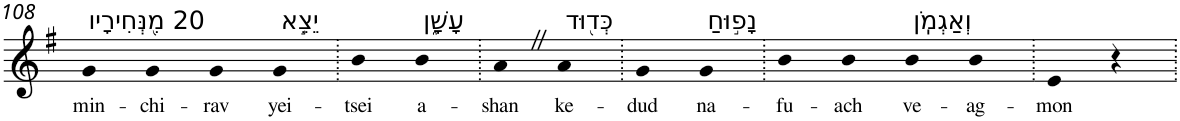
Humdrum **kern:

**kern	**text
*part1	*part1
*staff1	*staff1
*I"Piano	*
*I'Pno	*
!!LO:PB:g=z
*clefG2	*
*k[f#]	*
*G:	*
=108	=108
!LO:TX:a:t=20 מִ֭נְּחִירָיו	!
!	!LO:LY:b
4g	min-
!	!LO:LY:b
4g	-chi-
!	!LO:LY:b
4g	-rav
!LO:TX:a:t=יֵצֵ֣א	!
!	!LO:LY:b
4g	yei-
=109.	=109.
!	!LO:LY:b
4b	-tsei
!LO:TX:a:t=עָשָׁ֑ן	!
!	!LO:LY:b
4b	a-
=110.	=110.
!	!LO:LY:b
4aZ	-shan
!LO:TX:a:t=כְּד֖וּד	!
!	!LO:LY:b
4a	ke-
=111.	=111.
!	!LO:LY:b
4g	-dud
!LO:TX:a:t=נָפ֣וּחַ	!
!	!LO:LY:b
4g	na-
=112.	=112.
!	!LO:LY:b
4b	-fu-
!	!LO:LY:b
4b	-ach
!LO:TX:a:t=וְאַגְמֹֽן	!
!	!LO:LY:b
4b	ve-
!	!LO:LY:b
4b	-ag-
=113.	=113.
!	!LO:LY:b
4e	-mon
4r	.
=.	=.
*-	*-
